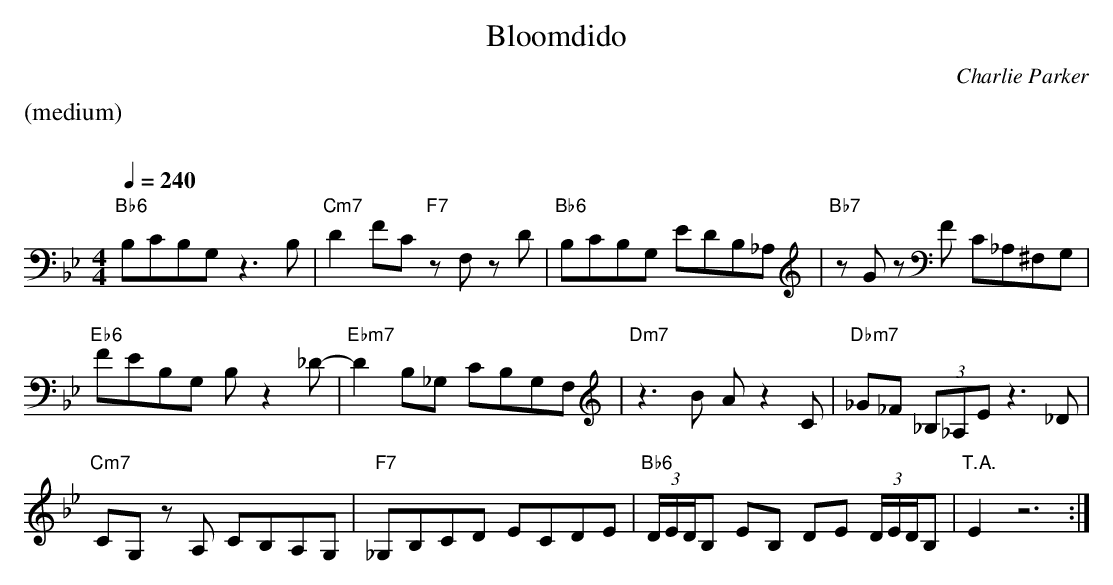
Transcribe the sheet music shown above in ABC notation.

X:1
T: Bloomdido
M:4/4
L:1/8
C:Charlie Parker
Q:1/4=240
K:Bb
%%text (medium)
%%vskip 20
"Bb6"B,CB,G, z3B, | "Cm7"D2FC "F7"zF, zD | "Bb6"B,CB,G, EDB,_A, | "Bb7"zG zF C_A,^F,G, |
"Eb6"FEB,G, B,z2_D- | "Ebm7"D2B,_G, CB,G,F, | "Dm7"z3B Az2C | "Dbm7"_G_F (3_B,_A,E z3_D |
"Cm7"CG, zA, CB,A,G, | "F7"_G,B,CD ECDE | "Bb6"(3D/E/D/B, EB, DE (3D/E/D/B, | "T.A."E2z6 :|
